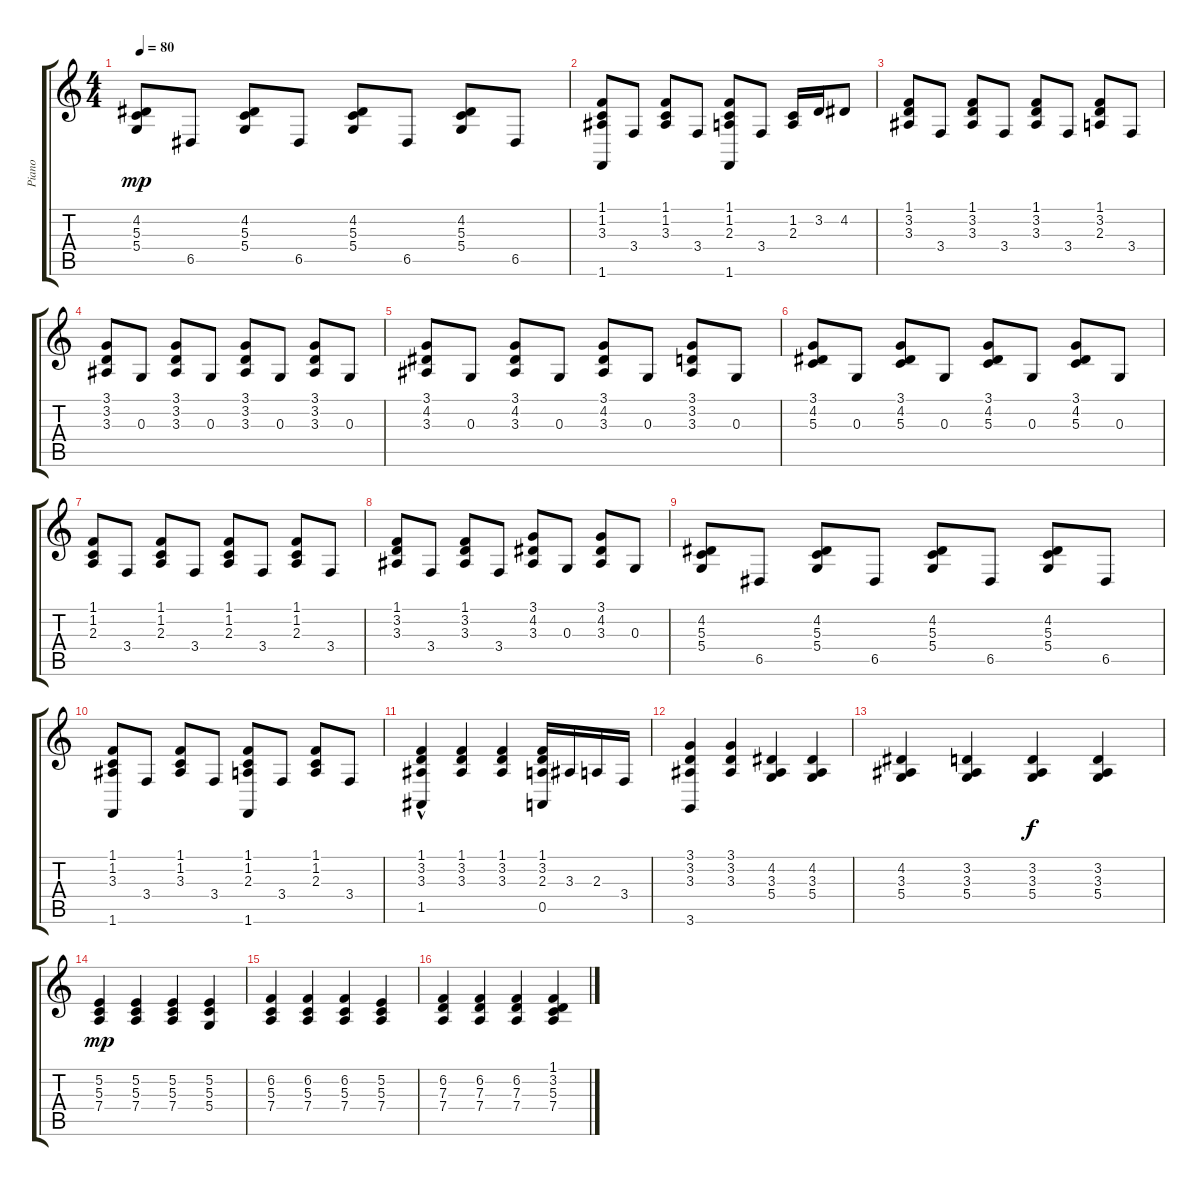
\track ("Piano" "Piano") {instrument electricpiano1}
\staff {score tabs}
\tuning (E4 B3 G3 D3 A2 E2) {hide}
\ts (4 4)
\tempo 80
\clef g2
\ks c
(4.2 5.3 5.4).8{dy mp} 6.5.8 (4.2 5.3 5.4).8 6.5.8 (4.2 5.3 5.4).8 6.5.8 (4.2 5.3 5.4).8 6.5.8 |
(1.1 1.2 3.3 1.6).8 3.4.8 (1.1 1.2 3.3).8 3.4.8 (1.1 1.2 2.3 1.6).8 3.4.8 (1.2 2.3).16 3.2.16 4.2.8 |
(1.1 3.2 3.3).8 3.4.8 (1.1 3.2 3.3).8 3.4.8 (1.1 3.2 3.3).8 3.4.8 (1.1 3.2 2.3).8 3.4.8 |
(3.1 3.2 3.3).8 0.3.8 (3.1 3.2 3.3).8 0.3.8 (3.1 3.2 3.3).8 0.3.8 (3.1 3.2 3.3).8 0.3.8 |
(3.1 4.2 3.3).8 0.3.8 (3.1 4.2 3.3).8 0.3.8 (3.1 4.2 3.3).8 0.3.8 (3.1 3.2 3.3).8 0.3.8 |
(3.1 4.2 5.3).8 0.3.8 (3.1 4.2 5.3).8 0.3.8 (3.1 4.2 5.3).8 0.3.8 (3.1 4.2 5.3).8 0.3.8 |
(1.1 1.2 2.3).8 3.4.8 (1.1 1.2 2.3).8 3.4.8 (1.1 1.2 2.3).8 3.4.8 (1.1 1.2 2.3).8 3.4.8 |
(1.1 3.2 3.3).8 3.4.8 (1.1 3.2 3.3).8 3.4.8 (3.1 4.2 3.3).8 0.3.8 (3.1 4.2 3.3).8 0.3.8 |
(4.2 5.3 5.4).8 6.5.8 (4.2 5.3 5.4).8 6.5.8 (4.2 5.3 5.4).8 6.5.8 (4.2 5.3 5.4).8 6.5.8 |
(1.1 1.2 3.3 1.6).8 3.4.8 (1.1 1.2 3.3).8 3.4.8 (1.1 1.2 2.3 1.6).8 3.4.8 (1.1 1.2 2.3).8 3.4.8 |
(1.1 3.2 3.3 1.5{hac}).4 (1.1 3.2 3.3).4 (1.1 3.2 3.3).4 (1.1 3.2 2.3 0.5).16 3.3.16 2.3.16 3.4.16 |
(3.1 3.2 3.3 3.6).4 (3.1 3.2 3.3).4 (4.2 3.3 5.4).4 (4.2 3.3 5.4).4 |
(4.2 3.3 5.4).4 (3.2 3.3 5.4).4 (3.2 3.3 5.4).4{dy f} (3.2 3.3 5.4).4 |
(5.2 5.3 7.4).4{dy mp} (5.2 5.3 7.4).4 (5.2 5.3 7.4).4 (5.2 5.3 5.4).4 |
(6.2 5.3 7.4).4 (6.2 5.3 7.4).4 (6.2 5.3 7.4).4 (5.2 5.3 7.4).4 |
(6.2 7.3 7.4).4 (6.2 7.3 7.4).4 (6.2 7.3 7.4).4 (1.1 3.2 5.3 7.4).4
